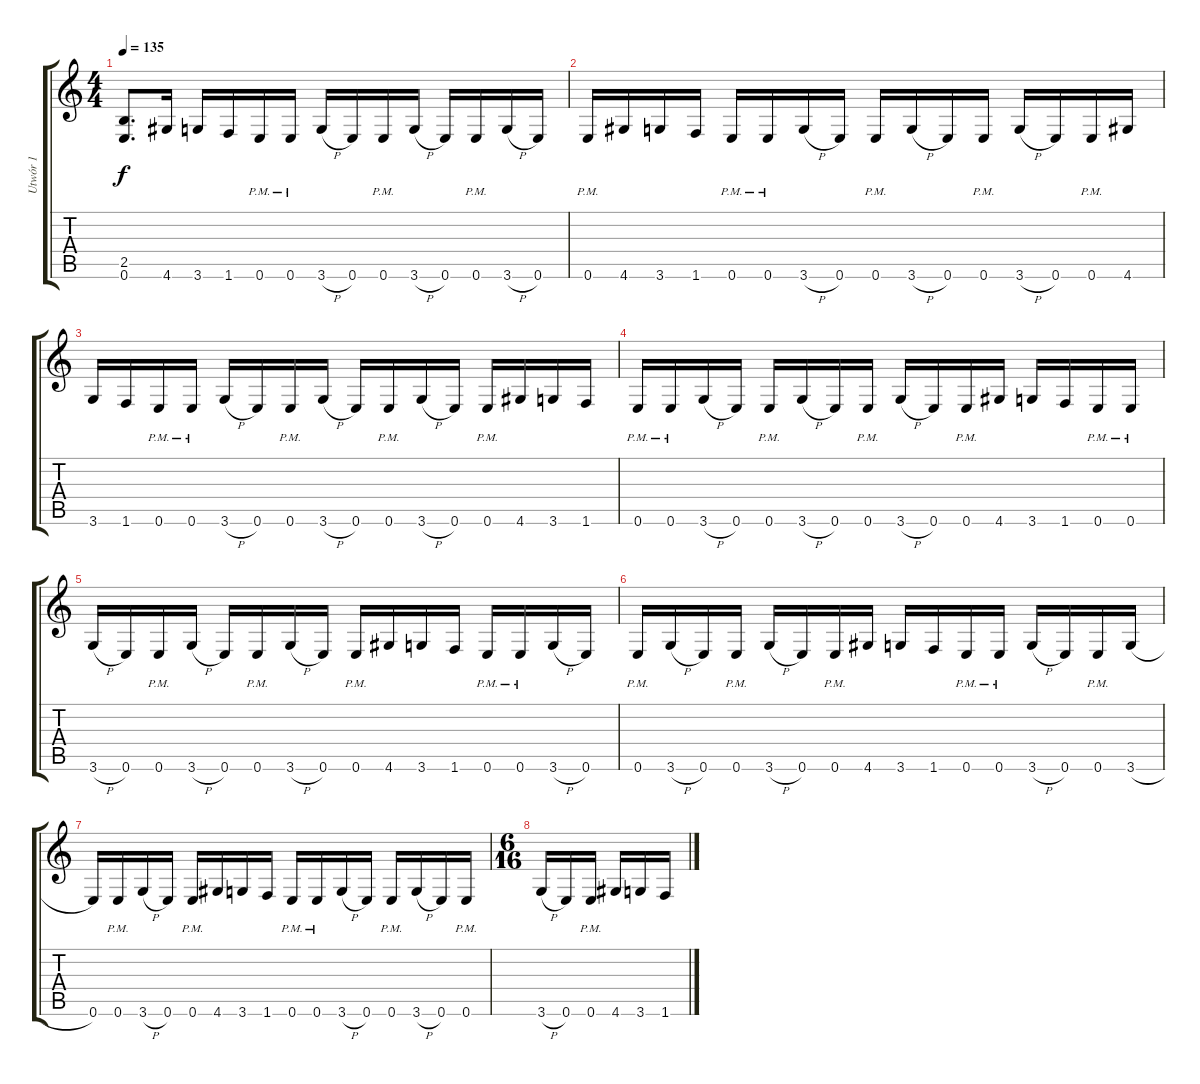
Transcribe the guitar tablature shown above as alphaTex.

\track ("Utwór 1" "Utwór 1") {instrument distortionguitar}
\staff {score tabs}
\tuning (E4 B3 G3 D3 A2 E2) {hide}
\ts (4 4)
\tempo 135
\clef g2
\ks c
(2.5{t} 0.6{t}).8{d dy f} 4.6.16 3.6.16 1.6.16 0.6{pm}.16 0.6{pm}.16 3.6{h}.16 0.6.16 0.6{pm}.16 3.6{h}.16 0.6.16 0.6{pm}.16 3.6{h}.16 0.6.16 |
0.6{pm}.16 4.6.16 3.6.16 1.6.16 0.6{pm}.16 0.6{pm}.16 3.6{h}.16 0.6.16 0.6{pm}.16 3.6{h}.16 0.6.16 0.6{pm}.16 3.6{h}.16 0.6.16 0.6{pm}.16 4.6.16 |
3.6.16 1.6.16 0.6{pm}.16 0.6{pm}.16 3.6{h}.16 0.6.16 0.6{pm}.16 3.6{h}.16 0.6.16 0.6{pm}.16 3.6{h}.16 0.6.16 0.6{pm}.16 4.6.16 3.6.16 1.6.16 |
0.6{pm}.16 0.6{pm}.16 3.6{h}.16 0.6.16 0.6{pm}.16 3.6{h}.16 0.6.16 0.6{pm}.16 3.6{h}.16 0.6.16 0.6{pm}.16 4.6.16 3.6.16 1.6.16 0.6{pm}.16 0.6{pm}.16 |
3.6{h}.16 0.6.16 0.6{pm}.16 3.6{h}.16 0.6.16 0.6{pm}.16 3.6{h}.16 0.6.16 0.6{pm}.16 4.6.16 3.6.16 1.6.16 0.6{pm}.16 0.6{pm}.16 3.6{h}.16 0.6.16 |
0.6{pm}.16 3.6{h}.16 0.6.16 0.6{pm}.16 3.6{h}.16 0.6.16 0.6{pm}.16 4.6.16 3.6.16 1.6.16 0.6{pm}.16 0.6{pm}.16 3.6{h}.16 0.6.16 0.6{pm}.16 3.6{h}.16 |
0.6.16 0.6{pm}.16 3.6{h}.16 0.6.16 0.6{pm}.16 4.6.16 3.6.16 1.6.16 0.6{pm}.16 0.6{pm}.16 3.6{h}.16 0.6.16 0.6{pm}.16 3.6{h}.16 0.6.16 0.6{pm}.16 |
\ts (6 16)
3.6{h}.16 0.6.16 0.6{pm}.16 4.6.16 3.6.16 1.6.16
